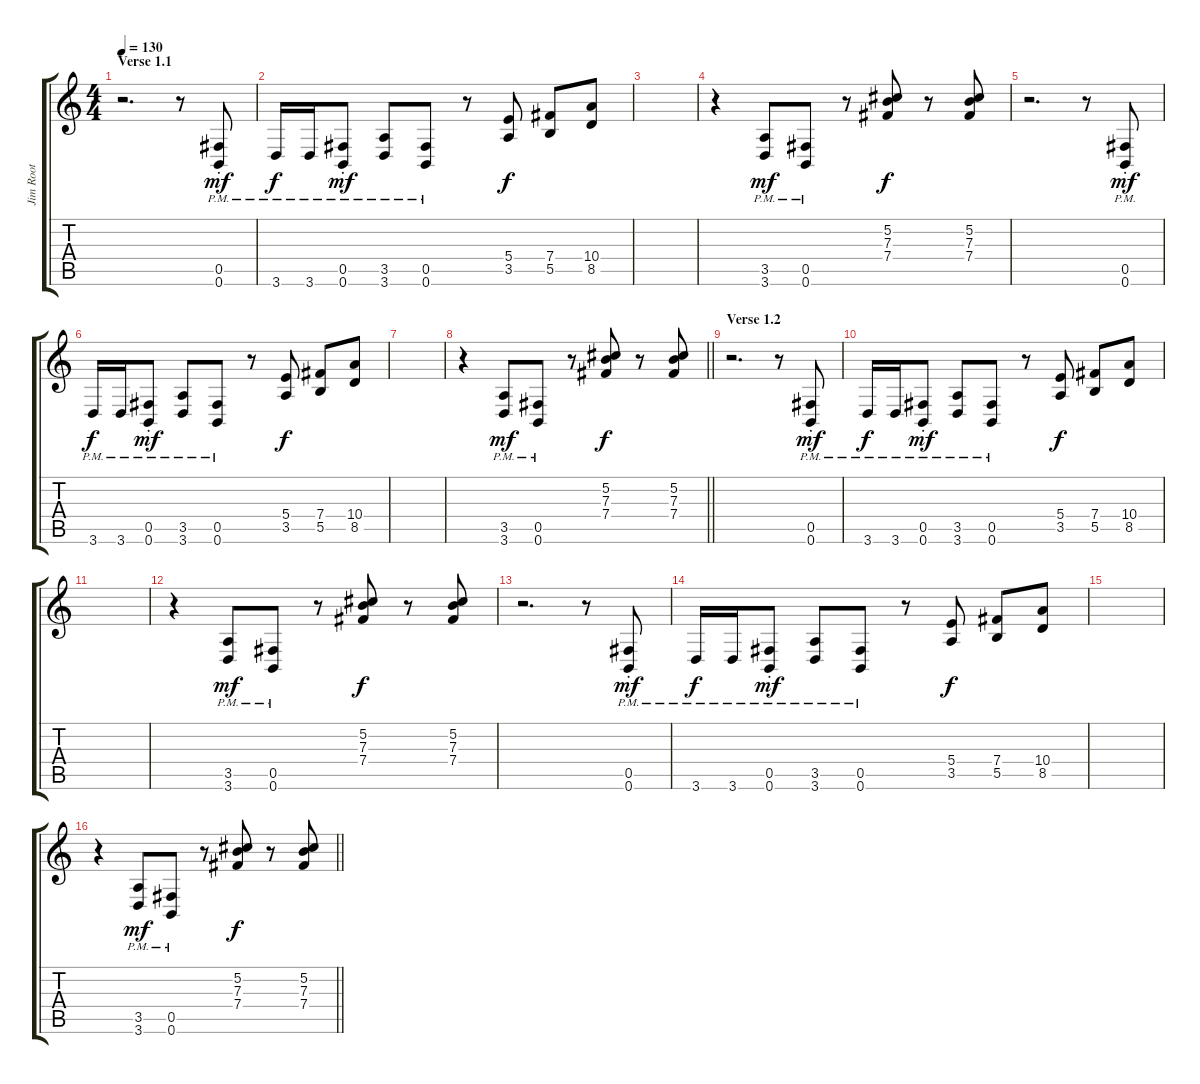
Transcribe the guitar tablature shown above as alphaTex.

\track ("Jim Root" "Jim Root") {instrument distortionguitar}
\staff {score tabs}
\tuning (Db4 Ab3 E3 B2 Gb2 B1) {hide}
\ts (4 4)
\section ("" "Verse 1.1")
\tempo 130
\clef g2
\ks c
r.2{d dy f volume 15} r.8 (0.5{pm st} 0.6{pm st}).8{dy mf} |
3.6{pm}.16{dy f} 3.6{pm}.16 (0.5{pm st} 0.6{pm st}).8{dy mf} (3.5{pm} 3.6{pm}).8 (0.5{pm} 0.6{pm}).8 r.8 (5.4 3.5).8{dy f} (7.4 5.5).8 (10.4 8.5).8 |
|
r.4 (3.5{pm} 3.6{pm}).8{dy mf} (0.5{pm} 0.6{pm}).8 r.8 (5.2 7.3 7.4).8{dy f} r.8 (5.2 7.3 7.4).8 |
r.2{d} r.8 (0.5{pm st} 0.6{pm st}).8{dy mf} |
3.6{pm}.16{dy f} 3.6{pm}.16 (0.5{pm st} 0.6{pm st}).8{dy mf} (3.5{pm} 3.6{pm}).8 (0.5{pm} 0.6{pm}).8 r.8 (5.4 3.5).8{dy f} (7.4 5.5).8 (10.4 8.5).8 |
|
\barLineRight lightlight
r.4 (3.5{pm} 3.6{pm}).8{dy mf} (0.5{pm} 0.6{pm}).8 r.8 (5.2 7.3 7.4).8{dy f} r.8 (5.2 7.3 7.4).8 |
\section ("" "Verse 1.2")
r.2{d volume 15} r.8 (0.5{pm st} 0.6{pm st}).8{dy mf} |
3.6{pm}.16{dy f} 3.6{pm}.16 (0.5{pm st} 0.6{pm st}).8{dy mf} (3.5{pm} 3.6{pm}).8 (0.5{pm} 0.6{pm}).8 r.8 (5.4 3.5).8{dy f} (7.4 5.5).8 (10.4 8.5).8 |
|
r.4 (3.5{pm} 3.6{pm}).8{dy mf} (0.5{pm} 0.6{pm}).8 r.8 (5.2 7.3 7.4).8{dy f} r.8 (5.2 7.3 7.4).8 |
r.2{d} r.8 (0.5{pm st} 0.6{pm st}).8{dy mf} |
3.6{pm}.16{dy f} 3.6{pm}.16 (0.5{pm st} 0.6{pm st}).8{dy mf} (3.5{pm} 3.6{pm}).8 (0.5{pm} 0.6{pm}).8 r.8 (5.4 3.5).8{dy f} (7.4 5.5).8 (10.4 8.5).8 |
|
\barLineRight lightlight
r.4 (3.5{pm} 3.6{pm}).8{dy mf} (0.5{pm} 0.6{pm}).8 r.8 (5.2 7.3 7.4).8{dy f} r.8 (5.2 7.3 7.4).8
